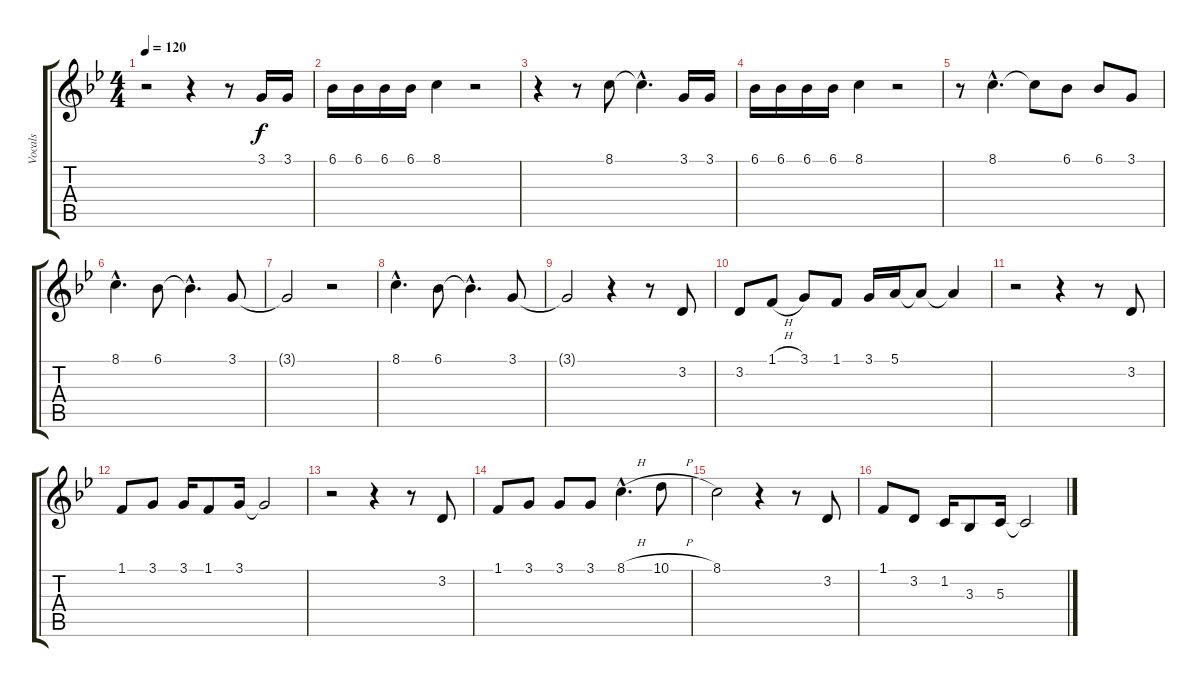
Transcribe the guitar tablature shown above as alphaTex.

\track ("Vocals" "Vocals") {instrument altosax}
\staff {score tabs}
\tuning (E4 B3 G3 D3 A2 E2) {hide}
\ts (4 4)
\tempo 120
\clef g2
\ks bb
r.2{dy f} r.4 r.8 3.1.16 3.1.16 |
6.1.16 6.1.16 6.1.16 6.1.16 8.1.4 r.2 |
r.4 r.8 8.1.8 8.1{hac t}.4{d} 3.1.16 3.1.16 |
6.1.16 6.1.16 6.1.16 6.1.16 8.1.4 r.2 |
r.8 8.1{hac}.4{d} 8.1{t}.8 6.1.8 6.1.8 3.1.8 |
8.1{hac}.4{d} 6.1.8 6.1{hac t}.4{d} 3.1.8 |
3.1{t}.2 r.2 |
8.1{hac}.4{d} 6.1.8 6.1{hac t}.4{d} 3.1.8 |
3.1{t}.2 r.4 r.8 3.2.8 |
3.2.8 1.1{h}.8 3.1.8 1.1.8 3.1.16 5.1.16 5.1{t}.8 5.1{t}.4 |
r.2 r.4 r.8 3.2.8 |
1.1.8 3.1.8 3.1.16 1.1.8 3.1.16 3.1{t}.2 |
r.2 r.4 r.8 3.2.8 |
1.1.8 3.1.8 3.1.8 3.1.8 8.1{h hac}.4{d} 10.1{h}.8 |
8.1.2 r.4 r.8 3.2.8 |
1.1.8 3.2.8 1.2.16 3.3.8 5.3.16 5.3{t}.2
